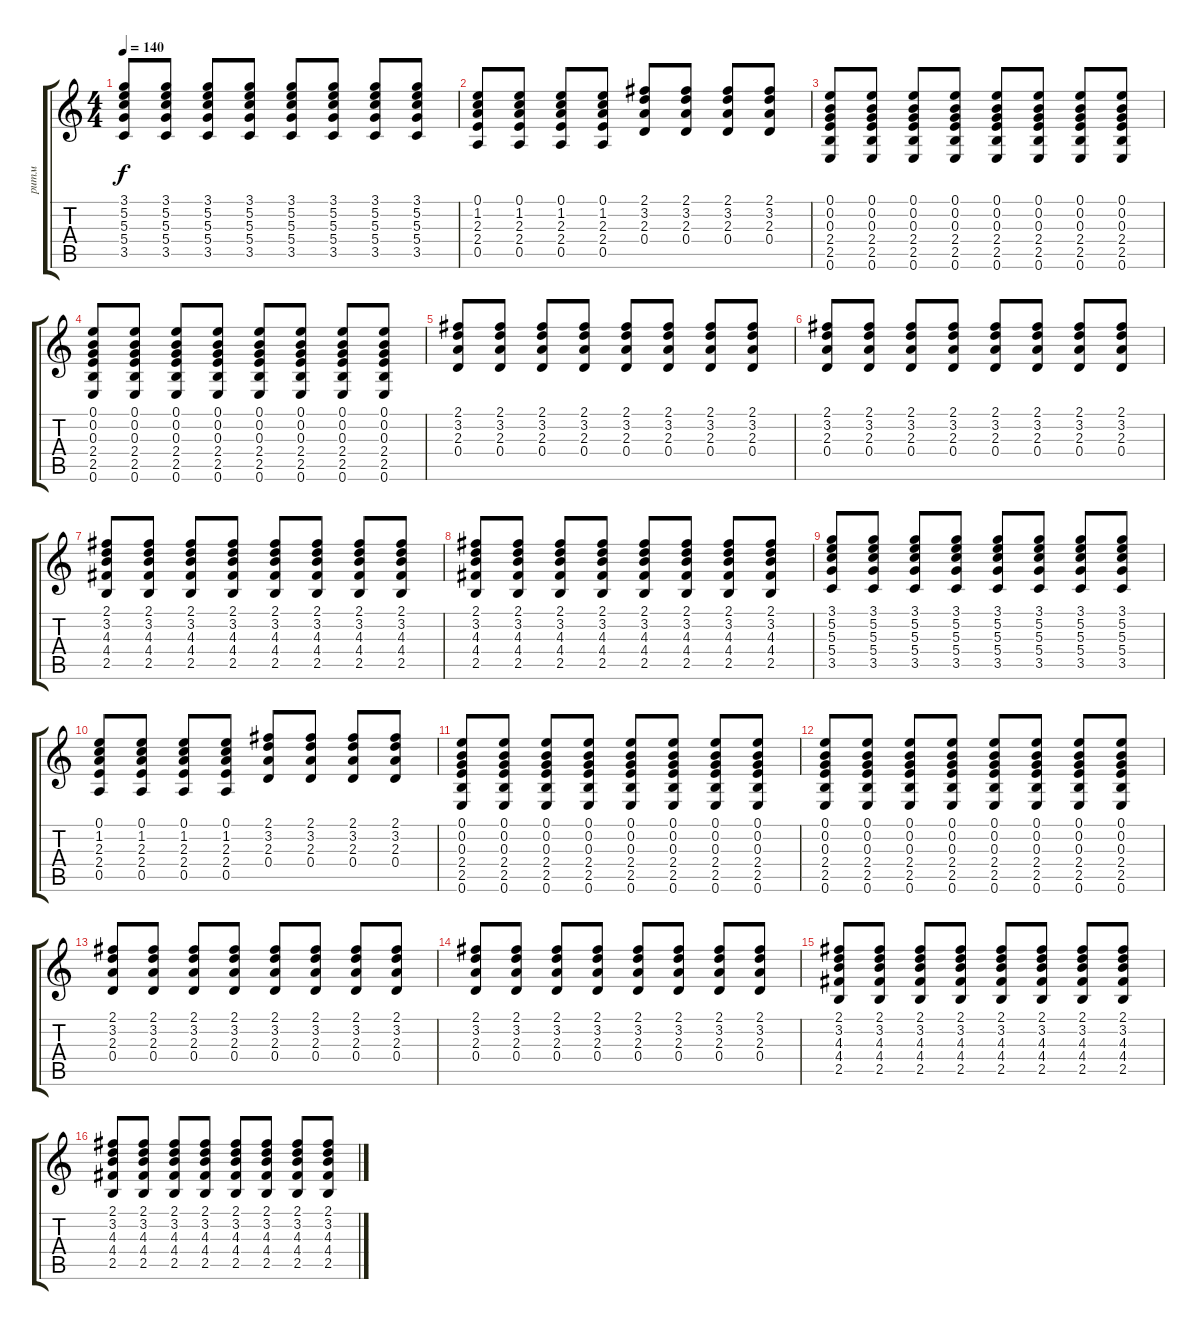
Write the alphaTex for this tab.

\track ("ритм" "ритм") {instrument acousticguitarsteel}
\staff {score tabs}
\tuning (E4 B3 G3 D3 A2 E2) {hide}
\ts (4 4)
\tempo 140
\clef g2
\ks c
(3.1 5.2 5.3 5.4 3.5).8{dy f} (3.1 5.2 5.3 5.4 3.5).8 (3.1 5.2 5.3 5.4 3.5).8 (3.1 5.2 5.3 5.4 3.5).8 (3.1 5.2 5.3 5.4 3.5).8 (3.1 5.2 5.3 5.4 3.5).8 (3.1 5.2 5.3 5.4 3.5).8 (3.1 5.2 5.3 5.4 3.5).8 |
(0.1 1.2 2.3 2.4 0.5).8 (0.1 1.2 2.3 2.4 0.5).8 (0.1 1.2 2.3 2.4 0.5).8 (0.1 1.2 2.3 2.4 0.5).8 (2.1 3.2 2.3 0.4).8 (2.1 3.2 2.3 0.4).8 (2.1 3.2 2.3 0.4).8 (2.1 3.2 2.3 0.4).8 |
(0.1 0.2 0.3 2.4 2.5 0.6).8 (0.1 0.2 0.3 2.4 2.5 0.6).8 (0.1 0.2 0.3 2.4 2.5 0.6).8 (0.1 0.2 0.3 2.4 2.5 0.6).8 (0.1 0.2 0.3 2.4 2.5 0.6).8 (0.1 0.2 0.3 2.4 2.5 0.6).8 (0.1 0.2 0.3 2.4 2.5 0.6).8 (0.1 0.2 0.3 2.4 2.5 0.6).8 |
(0.1 0.2 0.3 2.4 2.5 0.6).8 (0.1 0.2 0.3 2.4 2.5 0.6).8 (0.1 0.2 0.3 2.4 2.5 0.6).8 (0.1 0.2 0.3 2.4 2.5 0.6).8 (0.1 0.2 0.3 2.4 2.5 0.6).8 (0.1 0.2 0.3 2.4 2.5 0.6).8 (0.1 0.2 0.3 2.4 2.5 0.6).8 (0.1 0.2 0.3 2.4 2.5 0.6).8 |
(2.1 3.2 2.3 0.4).8 (2.1 3.2 2.3 0.4).8 (2.1 3.2 2.3 0.4).8 (2.1 3.2 2.3 0.4).8 (2.1 3.2 2.3 0.4).8 (2.1 3.2 2.3 0.4).8 (2.1 3.2 2.3 0.4).8 (2.1 3.2 2.3 0.4).8 |
(2.1 3.2 2.3 0.4).8 (2.1 3.2 2.3 0.4).8 (2.1 3.2 2.3 0.4).8 (2.1 3.2 2.3 0.4).8 (2.1 3.2 2.3 0.4).8 (2.1 3.2 2.3 0.4).8 (2.1 3.2 2.3 0.4).8 (2.1 3.2 2.3 0.4).8 |
(2.1 3.2 4.3 4.4 2.5).8 (2.1 3.2 4.3 4.4 2.5).8 (2.1 3.2 4.3 4.4 2.5).8 (2.1 3.2 4.3 4.4 2.5).8 (2.1 3.2 4.3 4.4 2.5).8 (2.1 3.2 4.3 4.4 2.5).8 (2.1 3.2 4.3 4.4 2.5).8 (2.1 3.2 4.3 4.4 2.5).8 |
(2.1 3.2 4.3 4.4 2.5).8 (2.1 3.2 4.3 4.4 2.5).8 (2.1 3.2 4.3 4.4 2.5).8 (2.1 3.2 4.3 4.4 2.5).8 (2.1 3.2 4.3 4.4 2.5).8 (2.1 3.2 4.3 4.4 2.5).8 (2.1 3.2 4.3 4.4 2.5).8 (2.1 3.2 4.3 4.4 2.5).8 |
(3.1 5.2 5.3 5.4 3.5).8 (3.1 5.2 5.3 5.4 3.5).8 (3.1 5.2 5.3 5.4 3.5).8 (3.1 5.2 5.3 5.4 3.5).8 (3.1 5.2 5.3 5.4 3.5).8 (3.1 5.2 5.3 5.4 3.5).8 (3.1 5.2 5.3 5.4 3.5).8 (3.1 5.2 5.3 5.4 3.5).8 |
(0.1 1.2 2.3 2.4 0.5).8 (0.1 1.2 2.3 2.4 0.5).8 (0.1 1.2 2.3 2.4 0.5).8 (0.1 1.2 2.3 2.4 0.5).8 (2.1 3.2 2.3 0.4).8 (2.1 3.2 2.3 0.4).8 (2.1 3.2 2.3 0.4).8 (2.1 3.2 2.3 0.4).8 |
(0.1 0.2 0.3 2.4 2.5 0.6).8 (0.1 0.2 0.3 2.4 2.5 0.6).8 (0.1 0.2 0.3 2.4 2.5 0.6).8 (0.1 0.2 0.3 2.4 2.5 0.6).8 (0.1 0.2 0.3 2.4 2.5 0.6).8 (0.1 0.2 0.3 2.4 2.5 0.6).8 (0.1 0.2 0.3 2.4 2.5 0.6).8 (0.1 0.2 0.3 2.4 2.5 0.6).8 |
(0.1 0.2 0.3 2.4 2.5 0.6).8 (0.1 0.2 0.3 2.4 2.5 0.6).8 (0.1 0.2 0.3 2.4 2.5 0.6).8 (0.1 0.2 0.3 2.4 2.5 0.6).8 (0.1 0.2 0.3 2.4 2.5 0.6).8 (0.1 0.2 0.3 2.4 2.5 0.6).8 (0.1 0.2 0.3 2.4 2.5 0.6).8 (0.1 0.2 0.3 2.4 2.5 0.6).8 |
(2.1 3.2 2.3 0.4).8 (2.1 3.2 2.3 0.4).8 (2.1 3.2 2.3 0.4).8 (2.1 3.2 2.3 0.4).8 (2.1 3.2 2.3 0.4).8 (2.1 3.2 2.3 0.4).8 (2.1 3.2 2.3 0.4).8 (2.1 3.2 2.3 0.4).8 |
(2.1 3.2 2.3 0.4).8 (2.1 3.2 2.3 0.4).8 (2.1 3.2 2.3 0.4).8 (2.1 3.2 2.3 0.4).8 (2.1 3.2 2.3 0.4).8 (2.1 3.2 2.3 0.4).8 (2.1 3.2 2.3 0.4).8 (2.1 3.2 2.3 0.4).8 |
(2.1 3.2 4.3 4.4 2.5).8 (2.1 3.2 4.3 4.4 2.5).8 (2.1 3.2 4.3 4.4 2.5).8 (2.1 3.2 4.3 4.4 2.5).8 (2.1 3.2 4.3 4.4 2.5).8 (2.1 3.2 4.3 4.4 2.5).8 (2.1 3.2 4.3 4.4 2.5).8 (2.1 3.2 4.3 4.4 2.5).8 |
(2.1 3.2 4.3 4.4 2.5).8 (2.1 3.2 4.3 4.4 2.5).8 (2.1 3.2 4.3 4.4 2.5).8 (2.1 3.2 4.3 4.4 2.5).8 (2.1 3.2 4.3 4.4 2.5).8 (2.1 3.2 4.3 4.4 2.5).8 (2.1 3.2 4.3 4.4 2.5).8 (2.1 3.2 4.3 4.4 2.5).8
